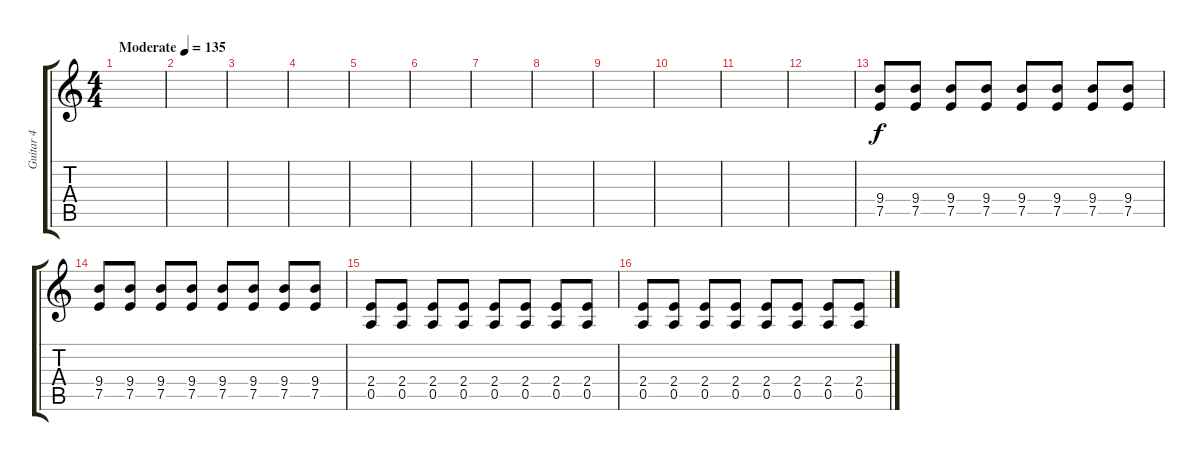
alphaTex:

\track ("Guitar 4" "Guitar 4") {instrument electricguitarclean}
\staff {score tabs}
\tuning (E4 B3 G3 D3 A2 D2) {hide}
\ts (4 4)
\tempo (135 "Moderate")
\clef g2
\ks c
|
|
|
|
|
|
|
|
|
|
|
|
(9.4 7.5).8 (9.4 7.5).8 (9.4 7.5).8 (9.4 7.5).8 (9.4 7.5).8 (9.4 7.5).8 (9.4 7.5).8 (9.4 7.5).8 |
(9.4 7.5).8 (9.4 7.5).8 (9.4 7.5).8 (9.4 7.5).8 (9.4 7.5).8 (9.4 7.5).8 (9.4 7.5).8 (9.4 7.5).8 |
(2.4 0.5).8 (2.4 0.5).8 (2.4 0.5).8 (2.4 0.5).8 (2.4 0.5).8 (2.4 0.5).8 (2.4 0.5).8 (2.4 0.5).8 |
(2.4 0.5).8 (2.4 0.5).8 (2.4 0.5).8 (2.4 0.5).8 (2.4 0.5).8 (2.4 0.5).8 (2.4 0.5).8 (2.4 0.5).8
